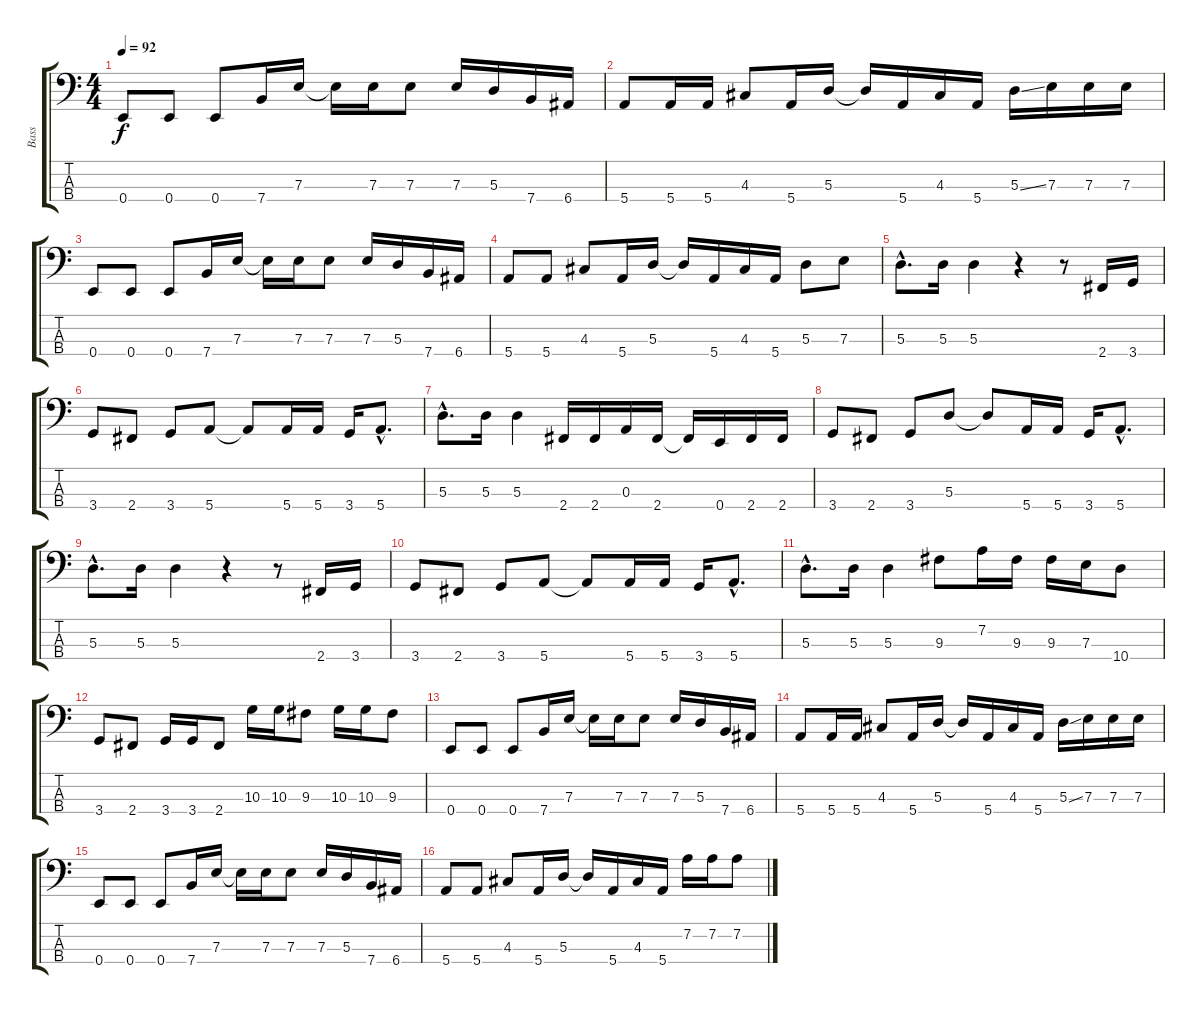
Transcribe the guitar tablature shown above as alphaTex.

\track ("Bass" "Bass") {instrument electricbasspick}
\staff {score tabs}
\tuning (G2 D2 A1 E1) {hide}
\ts (4 4)
\tempo 92
\clef f4
\ks c
0.4.8{dy f} 0.4.8 0.4.8 7.4.16 7.3.16 7.3{t}.16 7.3.16 7.3.8 7.3.16 5.3.16 7.4.16 6.4.16 |
5.4.8 5.4.16 5.4.16 4.3.8 5.4.16 5.3.16 5.3{t}.16 5.4.16 4.3.16 5.4.16 5.3{ss}.16 7.3.16 7.3.16 7.3.16 |
0.4.8 0.4.8 0.4.8 7.4.16 7.3.16 7.3{t}.16 7.3.16 7.3.8 7.3.16 5.3.16 7.4.16 6.4.16 |
5.4.8 5.4.8 4.3.8 5.4.16 5.3.16 5.3{t}.16 5.4.16 4.3.16 5.4.16 5.3.8 7.3.8 |
5.3{hac}.8{d} 5.3.16 5.3.4 r.4 r.8 2.4.16 3.4.16 |
3.4.8 2.4.8 3.4.8 5.4.8 5.4{t}.8 5.4.16 5.4.16 3.4.16 5.4{hac}.8{d} |
5.3{hac}.8{d} 5.3.16 5.3.4 2.4.16 2.4.16 0.3.16 2.4.16 2.4{t}.16 0.4.16 2.4.16 2.4.16 |
3.4.8 2.4.8 3.4.8 5.3.8 5.3{t}.8 5.4.16 5.4.16 3.4.16 5.4{hac}.8{d} |
5.3{hac}.8{d} 5.3.16 5.3.4 r.4 r.8 2.4.16 3.4.16 |
3.4.8 2.4.8 3.4.8 5.4.8 5.4{t}.8 5.4.16 5.4.16 3.4.16 5.4{hac}.8{d} |
5.3{hac}.8{d} 5.3.16 5.3.4 9.3.8 7.2.16 9.3.16 9.3.16 7.3.16 10.4.8 |
3.4.8 2.4.8 3.4.16 3.4.16 2.4.8 10.3.16 10.3.16 9.3.8 10.3.16 10.3.16 9.3.8 |
0.4.8 0.4.8 0.4.8 7.4.16 7.3.16 7.3{t}.16 7.3.16 7.3.8 7.3.16 5.3.16 7.4.16 6.4.16 |
5.4.8 5.4.16 5.4.16 4.3.8 5.4.16 5.3.16 5.3{t}.16 5.4.16 4.3.16 5.4.16 5.3{ss}.16 7.3.16 7.3.16 7.3.16 |
0.4.8 0.4.8 0.4.8 7.4.16 7.3.16 7.3{t}.16 7.3.16 7.3.8 7.3.16 5.3.16 7.4.16 6.4.16 |
5.4.8 5.4.8 4.3.8 5.4.16 5.3.16 5.3{t}.16 5.4.16 4.3.16 5.4.16 7.2.16 7.2.16 7.2.8
